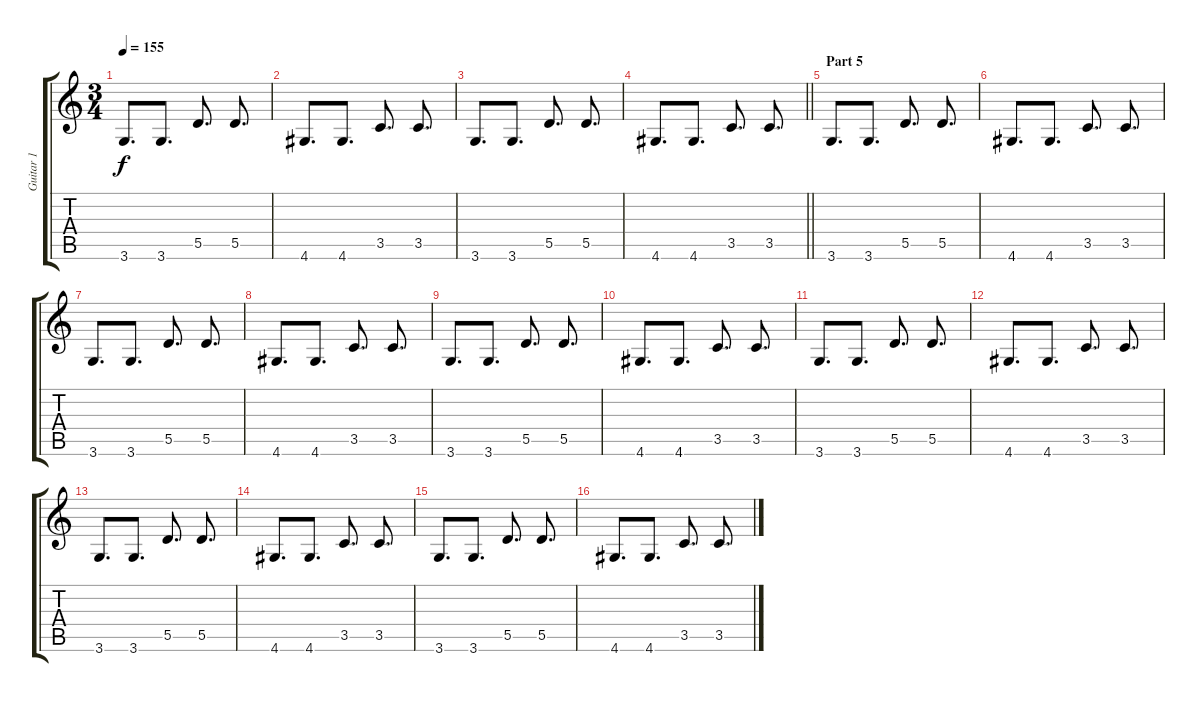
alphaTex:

\track ("Guitar 1" "Guitar 1") {instrument overdrivenguitar}
\staff {score tabs}
\tuning (E4 B3 G3 D3 A2 E2) {hide}
\ts (3 4)
\tempo 155
\clef g2
\ks c
3.6.8{d dy f} 3.6.8{d} 5.5.8{d} 5.5.8{d} |
4.6.8{d} 4.6.8{d} 3.5.8{d} 3.5.8{d} |
3.6.8{d} 3.6.8{d} 5.5.8{d} 5.5.8{d} |
\barLineRight lightlight
4.6.8{d} 4.6.8{d} 3.5.8{d} 3.5.8{d} |
\section ("" "Part 5")
3.6.8{d} 3.6.8{d} 5.5.8{d} 5.5.8{d} |
4.6.8{d} 4.6.8{d} 3.5.8{d} 3.5.8{d} |
3.6.8{d} 3.6.8{d} 5.5.8{d} 5.5.8{d} |
4.6.8{d} 4.6.8{d} 3.5.8{d} 3.5.8{d} |
3.6.8{d} 3.6.8{d} 5.5.8{d} 5.5.8{d} |
4.6.8{d} 4.6.8{d} 3.5.8{d} 3.5.8{d} |
3.6.8{d} 3.6.8{d} 5.5.8{d} 5.5.8{d} |
4.6.8{d} 4.6.8{d} 3.5.8{d} 3.5.8{d} |
3.6.8{d} 3.6.8{d} 5.5.8{d} 5.5.8{d} |
4.6.8{d} 4.6.8{d} 3.5.8{d} 3.5.8{d} |
3.6.8{d} 3.6.8{d} 5.5.8{d} 5.5.8{d} |
4.6.8{d} 4.6.8{d} 3.5.8{d} 3.5.8{d}
